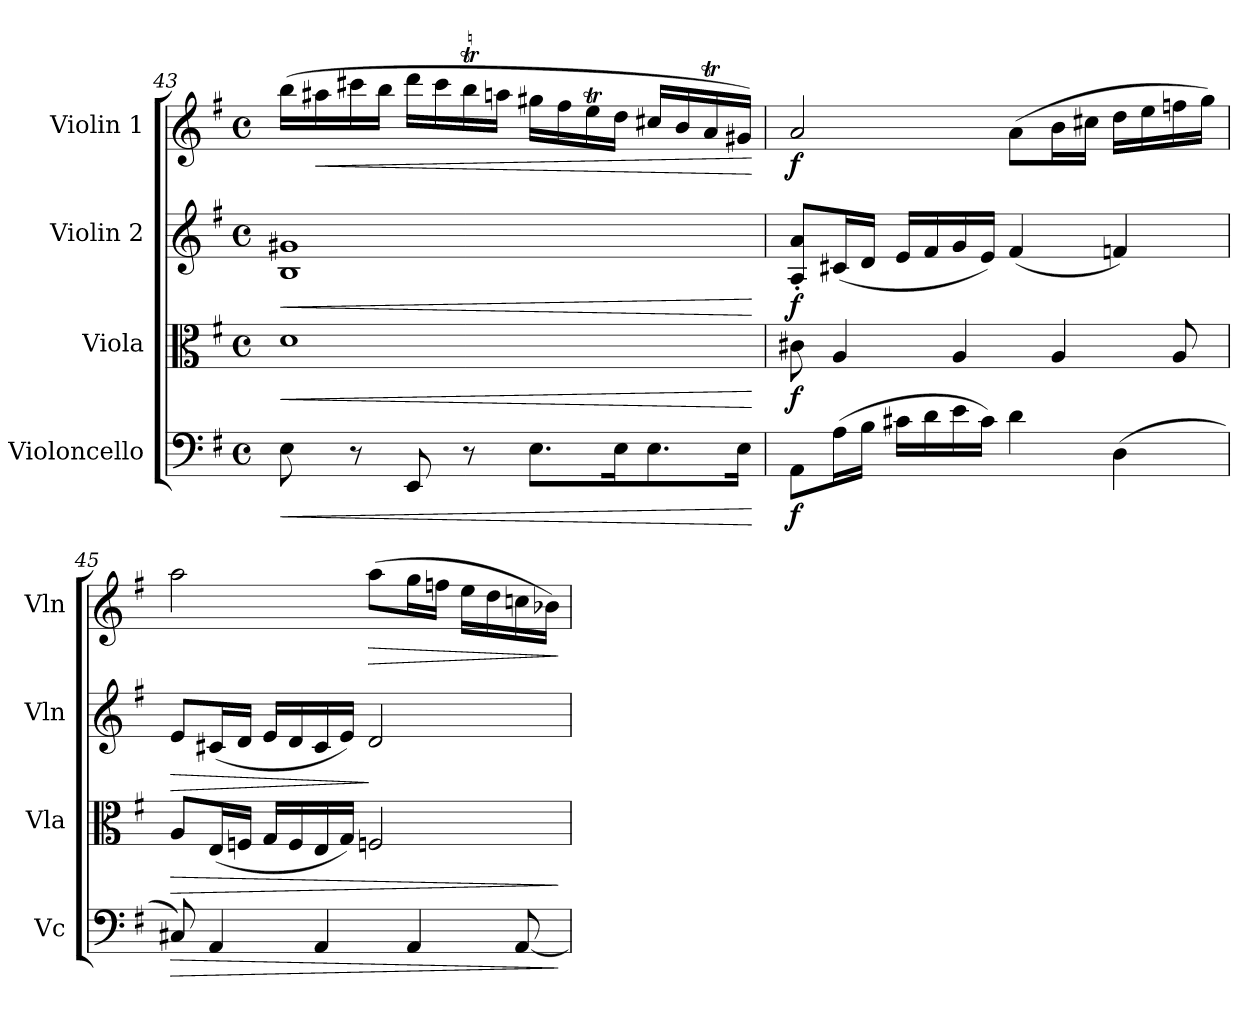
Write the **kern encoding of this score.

**kern	**dynam	**kern	**dynam	**kern	**dynam	**kern	**dynam
*part4	*part4	*part3	*part3	*part2	*part2	*part1	*part1
*staff4	*staff4	*staff3	*staff3	*staff2	*staff2	*staff1	*staff1
*I"Violoncello	*	*I"Viola	*	*I"Violin 2	*	*I"Violin 1	*
*I'Vc	*	*I'Vla	*	*I'Vln	*	*I'Vln	*
*clefF4	*	*clefC3	*	*clefG2	*	*clefG2	*
*k[f#]	*	*k[f#]	*	*k[f#]	*	*k[f#]	*
*M4/4	*	*M4/4	*	*M4/4	*	*M4/4	*
*met(c)	*	*met(c)	*	*met(c)	*	*met(c)	*
=43	=43	=43	=43	=43	=43	=43	=43
!	!LO:HP:b	!	!LO:HP:b	!	!LO:HP:b	!	!
8E\	<	1d	<	1B 1g#X	<	(16bb\LL	.
!	!	!	!	!	!	!	!LO:HP:b
.	.	.	.	.	.	16aa#X\	<
8r	.	.	.	.	.	16ccc#X\	.
.	.	.	.	.	.	16bb\JJ	.
8EE/	.	.	.	.	.	16ddd\LL	.
.	.	.	.	.	.	16ccc#\	.
8r	.	.	.	.	.	16bbt\	.
.	.	.	.	.	.	16aan\JJ	.
8.E\L	.	.	.	.	.	16gg#X\LL	.
.	.	.	.	.	.	16ff#\	.
.	.	.	.	.	.	16eeT\	.
16E\K	.	.	.	.	.	16dd\JJ	.
8.E\	.	.	.	.	.	16cc#j/LL	.
.	.	.	.	.	.	16b/	.
.	.	.	.	.	.	16aT/	.
16E\Jk	.	.	.	.	.	16g#X/JJ)	.
.	[	.	[	.	[	.	[
!!LO:PB:g=z
=44	=44	=44	=44	=44	=44	=44	=44
!	!LO:DY:b	!	!LO:DY:b	!	!LO:DY:b	!	!LO:DY:b
8AA\L	f	8c#X\	f	8A/' 8a/'L	f	2a/	f
(16A\L	.	4A/	.	(16c#X/L	.	.	.
16B\JJ	.	.	.	16d/JJ	.	.	.
16c#X\LL	.	.	.	16e/LL	.	.	.
16d\	.	.	.	16f#/	.	.	.
16e\	.	4A/	.	16g/	.	.	.
16c#\JJ)	.	.	.	16e/JJ)	.	.	.
4d\	.	.	.	(4f#/	.	(8a\L	.
.	.	4A/	.	.	.	16b\L	.
.	.	.	.	.	.	16cc#X\JJ	.
(4D\	.	.	.	4fn/)	.	16dd\LL	.
.	.	.	.	.	.	16ee\	.
.	.	8A/	.	.	.	16ffn\	.
.	.	.	.	.	.	16gg\JJ)	.
=45	=45	=45	=45	=45	=45	=45	=45
!	!LO:HP:b	!	!LO:HP:b	!	!LO:HP:b	!	!
8C#X/)	>	8A/L	>	8e/L	>	2aa\	.
4AA/	.	(<16E/L	.	(16c#X/L	.	.	.
.	.	16Fn/JJ	.	16d/JJ	.	.	.
.	.	16G/LL	.	16e/LL	.	.	.
.	.	16F/	.	16d/	.	.	.
4AA/	.	16E/	.	16c#/	.	.	.
.	.	16G/JJ)	.	16e/JJ)	.	.	.
!	!	!	!	!	!	!	!LO:HP:b
.	.	2Fn/	.	2d/	]	(8aa\L	>
4AA/	.	.	.	.	.	16gg\L	.
.	.	.	.	.	.	16ffn\JJ	.
.	.	.	.	.	.	16ee\LL	.
.	.	.	.	.	.	16dd\	.
[8AA/	.	.	.	.	.	16ccn\	.
.	.	.	.	.	.	16b-X\JJ)	.
.	]	.	]	.	.	.	]
=	=	=	=	=	=	=	=
*-	*-	*-	*-	*-	*-	*-	*-
